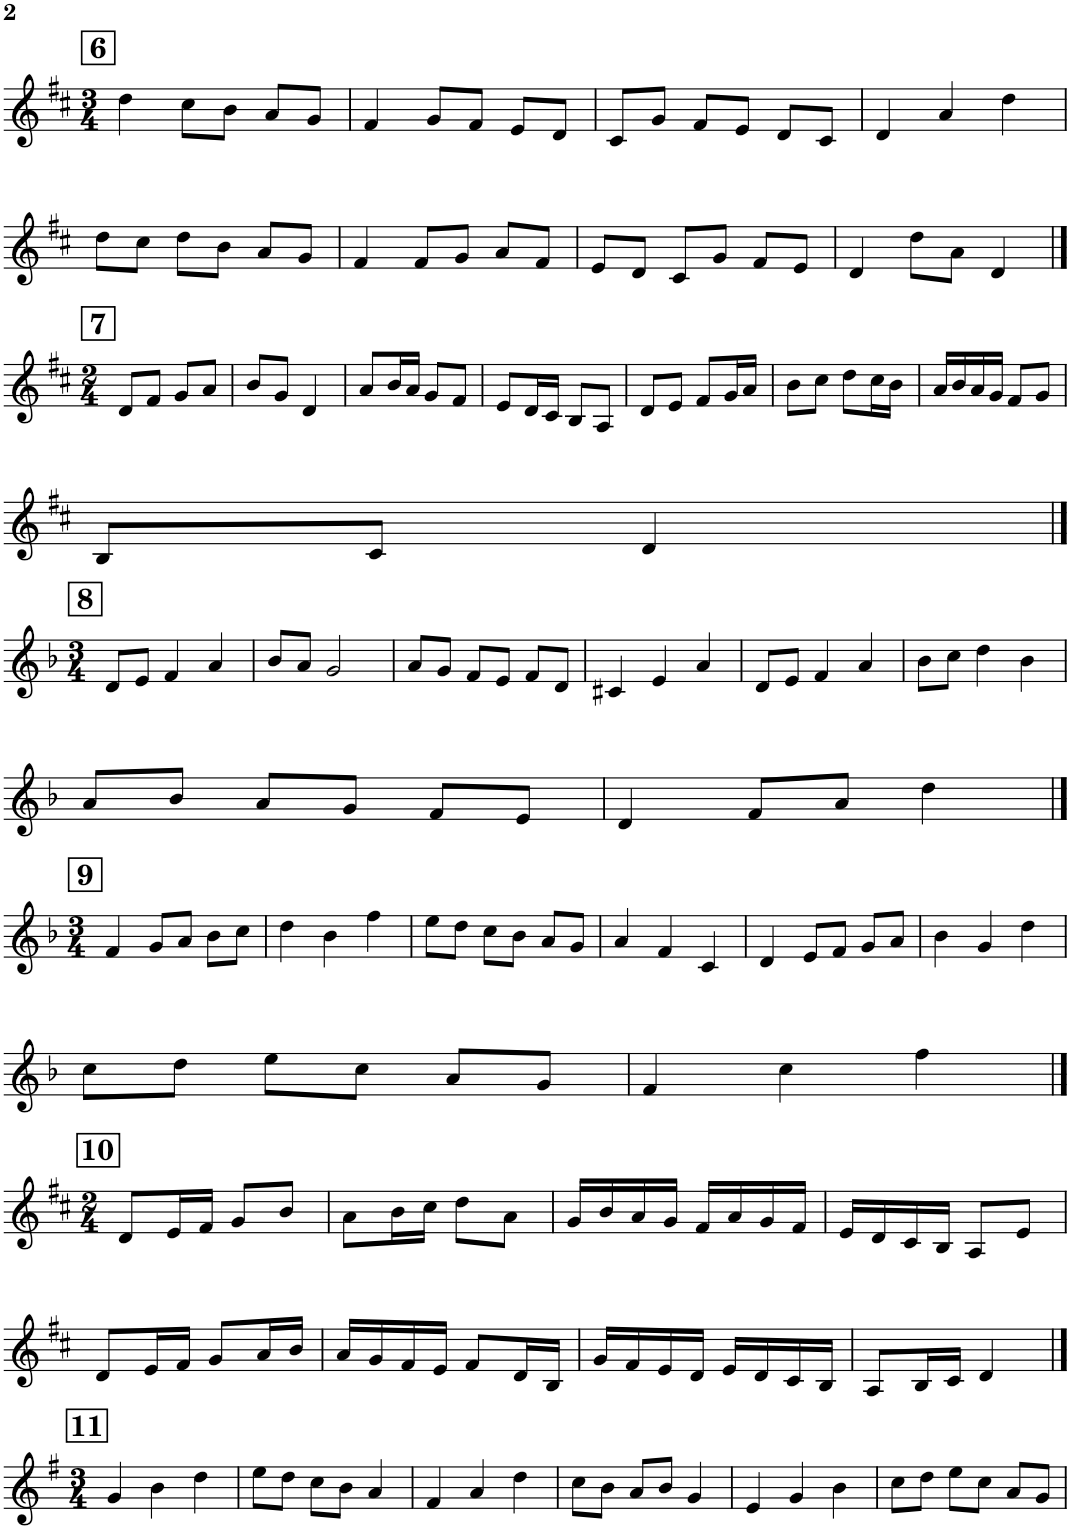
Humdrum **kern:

**kern
*part1
*staff1
*I"Piano
*I'Pno.
!!LO:PB:g=z
*clefG2
*k[f#c#]
*M3/4
!!LO:REH:place=s1:a:B:cj:fs=14:t=6
=41
4dd\
8cc#\L
8b\J
8a/L
8g/J
=42
4f#/
8g/L
8f#/J
8e/L
8d/J
=43
8c#/L
8g/J
8f#/L
8e/J
8d/L
8c#/J
=44
4d/
4a/
4dd\
!!LO:LB:g=z
=45
8dd\L
8cc#\J
8dd\L
8b\J
8a/L
8g/J
=46
4f#/
8f#/L
8g/J
8a/L
8f#/J
=47
8e/L
8d/J
8c#/L
8g/J
8f#/L
8e/J
=48
4d/
8dd\L
8a\J
4d/
!!LO:LB:g=z
!!LO:REH:place=s1:a:B:cj:fs=14:t=7
==49
*M2/4
8d/L
8f#/J
8g/L
8a/J
=50
8b/L
8g/J
4d/
=51
8a/L
16b/L
16a/JJ
8g/L
8f#/J
=52
8e/L
16d/L
16c#/JJ
8B/L
8A/J
=53
8d/L
8e/J
8f#/L
16g/L
16a/JJ
=54
8b\L
8cc#\J
8dd\L
16cc#\L
16b\JJ
=55
16a/LL
16b/
16a/
16g/JJ
8f#/L
8g/J
!!LO:LB:g=z
=56
8B/L
8c#/J
4d/
!!LO:LB:g=z
!!LO:REH:place=s1:a:B:cj:fs=14:t=8
==57
*k[b-]
*M3/4
8d/L
8e/J
4f/
4a/
=58
8b-/L
8a/J
2g/
=59
8a/L
8g/J
8f/L
8e/J
8f/L
8d/J
=60
4c#X/
4e/
4a/
=61
8d/L
8e/J
4f/
4a/
=62
8b-\L
8cc\J
4dd\
4b-\
!!LO:LB:g=z
=63
8a/L
8b-/J
8a/L
8g/J
8f/L
8e/J
=64
4d/
8f/L
8a/J
4dd\
!!LO:LB:g=z
!!LO:REH:place=s1:a:B:cj:fs=14:t=9
==65
*M3/4
4f/
8g/L
8a/J
8b-\L
8cc\J
=66
4dd\
4b-\
4ff\
=67
8ee\L
8dd\J
8cc\L
8b-\J
8a/L
8g/J
=68
4a/
4f/
4c/
=69
4d/
8e/L
8f/J
8g/L
8a/J
=70
4b-\
4g/
4dd\
!!LO:LB:g=z
=71
8cc\L
8dd\J
8ee\L
8cc\J
8a/L
8g/J
=72
4f/
4cc\
4ff\
!!LO:LB:g=z
!!LO:REH:place=s1:a:B:cj:fs=14:t=10
==73
*k[f#c#]
*M2/4
8d/L
16e/L
16f#/JJ
8g/L
8b/J
=74
8a\L
16b\L
16cc#\JJ
8dd\L
8a\J
=75
16g/LL
16b/
16a/
16g/JJ
16f#/LL
16a/
16g/
16f#/JJ
=76
16e/LL
16d/
16c#/
16B/JJ
8A/L
8e/J
!!LO:LB:g=z
=77
8d/L
16e/L
16f#/JJ
8g/L
16a/L
16b/JJ
=78
16a/LL
16g/
16f#/
16e/JJ
8f#/L
16d/L
16B/JJ
=79
16g/LL
16f#/
16e/
16d/JJ
16e/LL
16d/
16c#/
16B/JJ
=80
8A/L
16B/L
16c#/JJ
4d/
!!LO:LB:g=z
!!LO:REH:place=s1:a:B:cj:fs=14:t=11
==81
*k[f#]
*M3/4
4g/
4b\
4dd\
=82
8ee\L
8dd\J
8cc\L
8b\J
4a/
=83
4f#/
4a/
4dd\
=84
8cc\L
8b\J
8a/L
8b/J
4g/
=85
4e/
4g/
4b\
=86
8cc\L
8dd\J
8ee\L
8cc\J
8a/L
8g/J
=
*-
